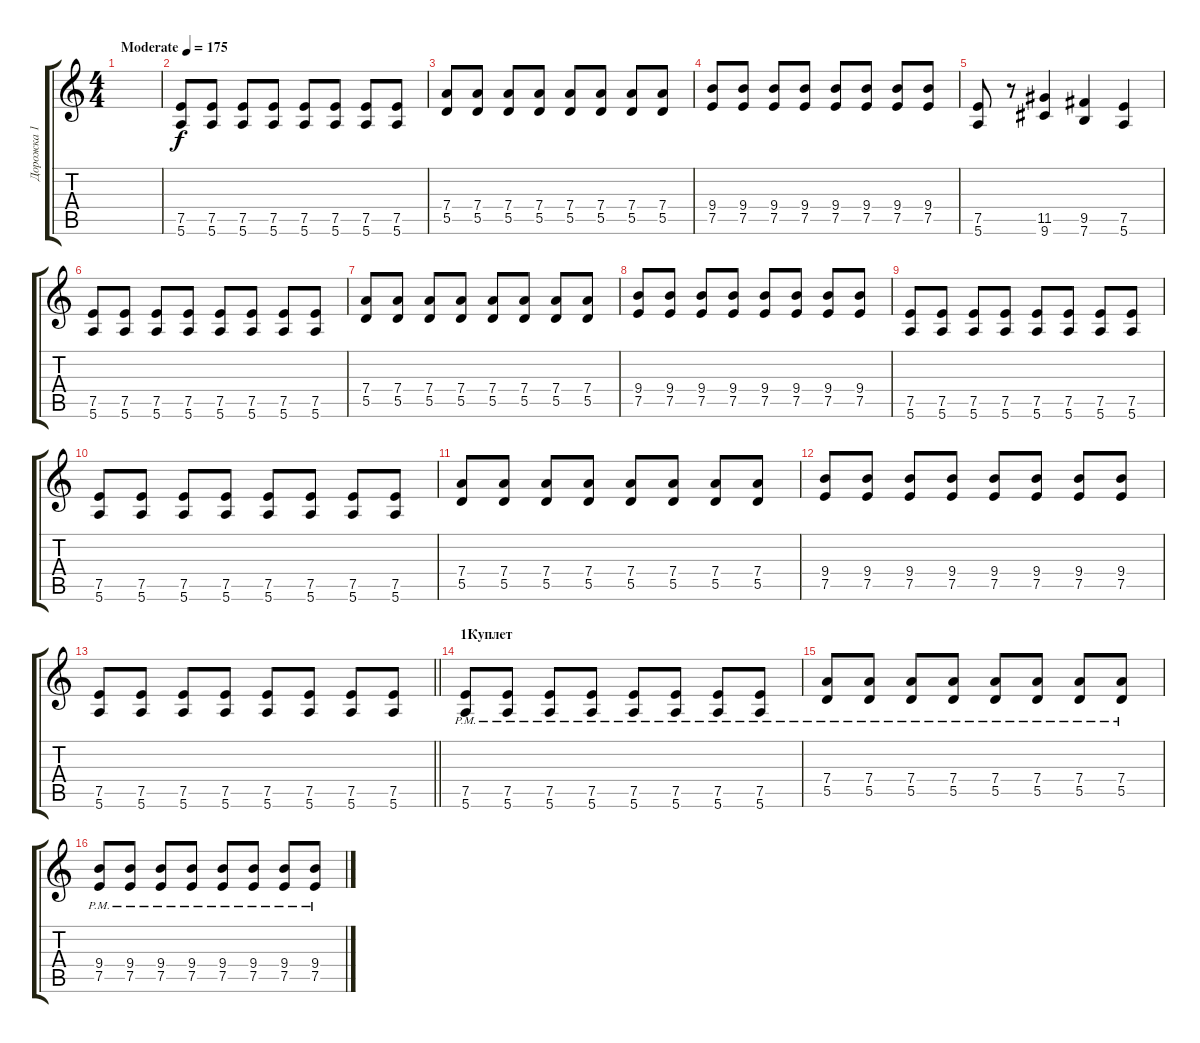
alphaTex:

\track ("Дорожка 1" "Дорожка 1") {instrument distortionguitar}
\staff {score tabs}
\tuning (E4 B3 G3 D3 A2 E2) {hide}
\ts (4 4)
\tempo (175 "Moderate")
\clef g2
\ks c
|
(7.5 5.6).8 (7.5 5.6).8 (7.5 5.6).8 (7.5 5.6).8 (7.5 5.6).8 (7.5 5.6).8 (7.5 5.6).8 (7.5 5.6).8 |
(7.4 5.5).8 (7.4 5.5).8 (7.4 5.5).8 (7.4 5.5).8 (7.4 5.5).8 (7.4 5.5).8 (7.4 5.5).8 (7.4 5.5).8 |
(9.4 7.5).8 (9.4 7.5).8 (9.4 7.5).8 (9.4 7.5).8 (9.4 7.5).8 (9.4 7.5).8 (9.4 7.5).8 (9.4 7.5).8 |
(7.5 5.6).8 r.8 (11.5 9.6).4 (9.5 7.6).4 (7.5 5.6).4 |
(7.5 5.6).8 (7.5 5.6).8 (7.5 5.6).8 (7.5 5.6).8 (7.5 5.6).8 (7.5 5.6).8 (7.5 5.6).8 (7.5 5.6).8 |
(7.4 5.5).8 (7.4 5.5).8 (7.4 5.5).8 (7.4 5.5).8 (7.4 5.5).8 (7.4 5.5).8 (7.4 5.5).8 (7.4 5.5).8 |
(9.4 7.5).8 (9.4 7.5).8 (9.4 7.5).8 (9.4 7.5).8 (9.4 7.5).8 (9.4 7.5).8 (9.4 7.5).8 (9.4 7.5).8 |
(7.5 5.6).8 (7.5 5.6).8 (7.5 5.6).8 (7.5 5.6).8 (7.5 5.6).8 (7.5 5.6).8 (7.5 5.6).8 (7.5 5.6).8 |
(7.5 5.6).8 (7.5 5.6).8 (7.5 5.6).8 (7.5 5.6).8 (7.5 5.6).8 (7.5 5.6).8 (7.5 5.6).8 (7.5 5.6).8 |
(7.4 5.5).8 (7.4 5.5).8 (7.4 5.5).8 (7.4 5.5).8 (7.4 5.5).8 (7.4 5.5).8 (7.4 5.5).8 (7.4 5.5).8 |
(9.4 7.5).8 (9.4 7.5).8 (9.4 7.5).8 (9.4 7.5).8 (9.4 7.5).8 (9.4 7.5).8 (9.4 7.5).8 (9.4 7.5).8 |
\barLineRight lightlight
(7.5 5.6).8 (7.5 5.6).8 (7.5 5.6).8 (7.5 5.6).8 (7.5 5.6).8 (7.5 5.6).8 (7.5 5.6).8 (7.5 5.6).8 |
\section ("" "1Куплет")
(7.5{pm} 5.6{pm}).8 (7.5{pm} 5.6{pm}).8 (7.5{pm} 5.6{pm}).8 (7.5{pm} 5.6{pm}).8 (7.5{pm} 5.6{pm}).8 (7.5{pm} 5.6{pm}).8 (7.5{pm} 5.6{pm}).8 (7.5{pm} 5.6{pm}).8 |
(7.4{pm} 5.5{pm}).8 (7.4{pm} 5.5{pm}).8 (7.4{pm} 5.5{pm}).8 (7.4{pm} 5.5{pm}).8 (7.4{pm} 5.5{pm}).8 (7.4{pm} 5.5{pm}).8 (7.4{pm} 5.5{pm}).8 (7.4{pm} 5.5{pm}).8 |
(9.4{pm} 7.5{pm}).8 (9.4{pm} 7.5{pm}).8 (9.4{pm} 7.5{pm}).8 (9.4{pm} 7.5{pm}).8 (9.4{pm} 7.5{pm}).8 (9.4{pm} 7.5{pm}).8 (9.4{pm} 7.5{pm}).8 (9.4{pm} 7.5{pm}).8
